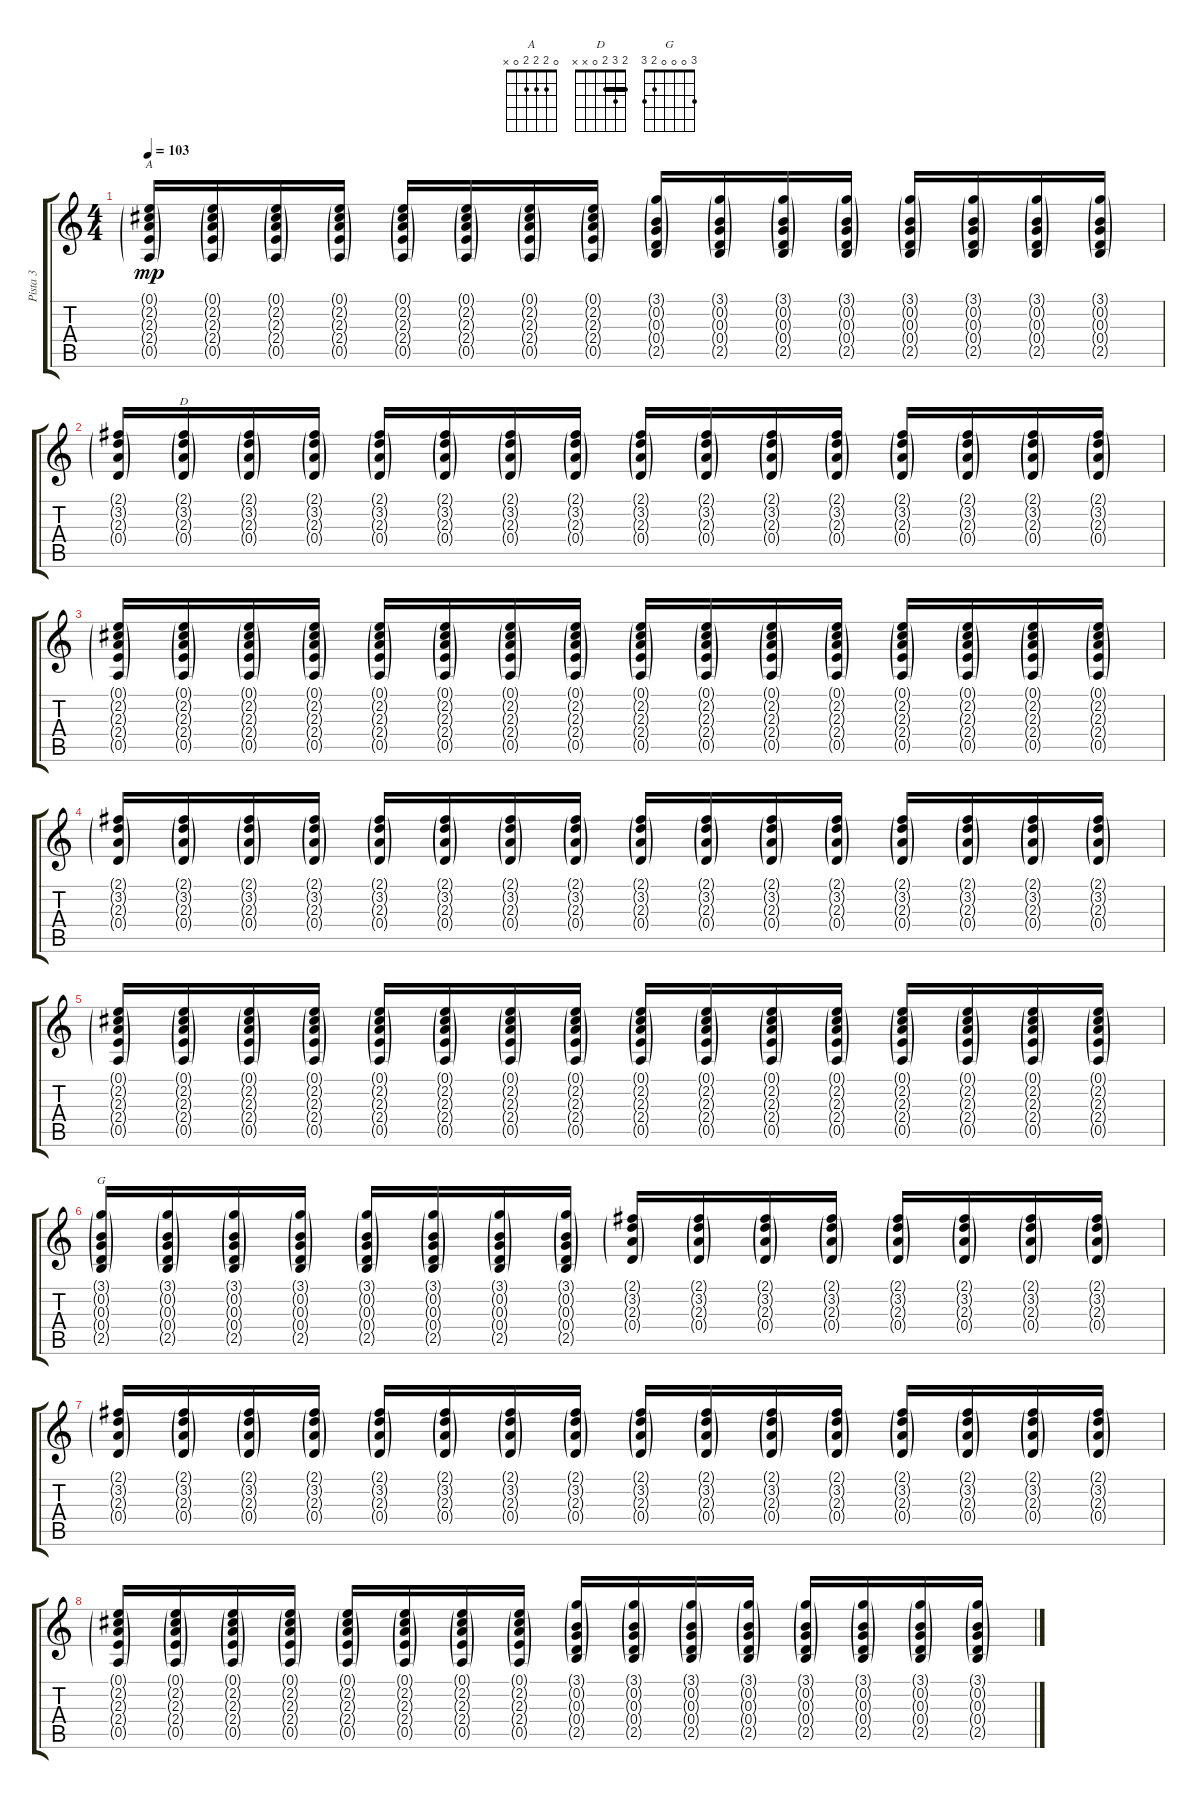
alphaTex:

\track ("Pista 3" "Pista 3") {instrument acousticguitarsteel}
\staff {score tabs}
\tuning (E4 B3 G3 D3 A2 E2) {hide}
\chord ("A" 0 2 2 2 0 x)
\chord ("D" 2 3 2 0 x x) {barre 2}
\chord ("G" 3 0 0 0 2 3)
\ts (4 4)
\tempo 103
\clef g2
\ks c
(0.1{g} 2.2{g} 2.3{g} 2.4{g} 0.5{g}).16{ch "A" dy mp} (0.1{g} 2.2{g} 2.3{g} 2.4{g} 0.5{g}).16 (0.1{g} 2.2{g} 2.3{g} 2.4{g} 0.5{g}).16 (0.1{g} 2.2{g} 2.3{g} 2.4{g} 0.5{g}).16 (0.1{g} 2.2{g} 2.3{g} 2.4{g} 0.5{g}).16 (0.1{g} 2.2{g} 2.3{g} 2.4{g} 0.5{g}).16 (0.1{g} 2.2{g} 2.3{g} 2.4{g} 0.5{g}).16 (0.1{g} 2.2{g} 2.3{g} 2.4{g} 0.5{g}).16 (3.1{g} 0.2{g} 0.3{g} 0.4{g} 2.5{g}).16 (3.1{g} 0.2{g} 0.3{g} 0.4{g} 2.5{g}).16 (3.1{g} 0.2{g} 0.3{g} 0.4{g} 2.5{g}).16 (3.1{g} 0.2{g} 0.3{g} 0.4{g} 2.5{g}).16 (3.1{g} 0.2{g} 0.3{g} 0.4{g} 2.5{g}).16 (3.1{g} 0.2{g} 0.3{g} 0.4{g} 2.5{g}).16 (3.1{g} 0.2{g} 0.3{g} 0.4{g} 2.5{g}).16 (3.1{g} 0.2{g} 0.3{g} 0.4{g} 2.5{g}).16 |
(2.1{g} 3.2{g} 2.3{g} 0.4{g}).16 (2.1{g} 3.2{g} 2.3{g} 0.4{g}).16{ch "D" volume 8 balance 8} (2.1{g} 3.2{g} 2.3{g} 0.4{g}).16 (2.1{g} 3.2{g} 2.3{g} 0.4{g}).16 (2.1{g} 3.2{g} 2.3{g} 0.4{g}).16 (2.1{g} 3.2{g} 2.3{g} 0.4{g}).16 (2.1{g} 3.2{g} 2.3{g} 0.4{g}).16 (2.1{g} 3.2{g} 2.3{g} 0.4{g}).16 (2.1{g} 3.2{g} 2.3{g} 0.4{g}).16 (2.1{g} 3.2{g} 2.3{g} 0.4{g}).16 (2.1{g} 3.2{g} 2.3{g} 0.4{g}).16 (2.1{g} 3.2{g} 2.3{g} 0.4{g}).16 (2.1{g} 3.2{g} 2.3{g} 0.4{g}).16 (2.1{g} 3.2{g} 2.3{g} 0.4{g}).16 (2.1{g} 3.2{g} 2.3{g} 0.4{g}).16 (2.1{g} 3.2{g} 2.3{g} 0.4{g}).16 |
(0.1{g} 2.2{g} 2.3{g} 2.4{g} 0.5{g}).16 (0.1{g} 2.2{g} 2.3{g} 2.4{g} 0.5{g}).16 (0.1{g} 2.2{g} 2.3{g} 2.4{g} 0.5{g}).16 (0.1{g} 2.2{g} 2.3{g} 2.4{g} 0.5{g}).16 (0.1{g} 2.2{g} 2.3{g} 2.4{g} 0.5{g}).16 (0.1{g} 2.2{g} 2.3{g} 2.4{g} 0.5{g}).16 (0.1{g} 2.2{g} 2.3{g} 2.4{g} 0.5{g}).16 (0.1{g} 2.2{g} 2.3{g} 2.4{g} 0.5{g}).16 (0.1{g} 2.2{g} 2.3{g} 2.4{g} 0.5{g}).16 (0.1{g} 2.2{g} 2.3{g} 2.4{g} 0.5{g}).16 (0.1{g} 2.2{g} 2.3{g} 2.4{g} 0.5{g}).16 (0.1{g} 2.2{g} 2.3{g} 2.4{g} 0.5{g}).16 (0.1{g} 2.2{g} 2.3{g} 2.4{g} 0.5{g}).16 (0.1{g} 2.2{g} 2.3{g} 2.4{g} 0.5{g}).16 (0.1{g} 2.2{g} 2.3{g} 2.4{g} 0.5{g}).16 (0.1{g} 2.2{g} 2.3{g} 2.4{g} 0.5{g}).16 |
(2.1{g} 3.2{g} 2.3{g} 0.4{g}).16{volume 8 balance 8} (2.1{g} 3.2{g} 2.3{g} 0.4{g}).16 (2.1{g} 3.2{g} 2.3{g} 0.4{g}).16 (2.1{g} 3.2{g} 2.3{g} 0.4{g}).16 (2.1{g} 3.2{g} 2.3{g} 0.4{g}).16 (2.1{g} 3.2{g} 2.3{g} 0.4{g}).16 (2.1{g} 3.2{g} 2.3{g} 0.4{g}).16 (2.1{g} 3.2{g} 2.3{g} 0.4{g}).16 (2.1{g} 3.2{g} 2.3{g} 0.4{g}).16 (2.1{g} 3.2{g} 2.3{g} 0.4{g}).16 (2.1{g} 3.2{g} 2.3{g} 0.4{g}).16 (2.1{g} 3.2{g} 2.3{g} 0.4{g}).16 (2.1{g} 3.2{g} 2.3{g} 0.4{g}).16 (2.1{g} 3.2{g} 2.3{g} 0.4{g}).16 (2.1{g} 3.2{g} 2.3{g} 0.4{g}).16 (2.1{g} 3.2{g} 2.3{g} 0.4{g}).16 |
(0.1{g} 2.2{g} 2.3{g} 2.4{g} 0.5{g}).16 (0.1{g} 2.2{g} 2.3{g} 2.4{g} 0.5{g}).16 (0.1{g} 2.2{g} 2.3{g} 2.4{g} 0.5{g}).16 (0.1{g} 2.2{g} 2.3{g} 2.4{g} 0.5{g}).16 (0.1{g} 2.2{g} 2.3{g} 2.4{g} 0.5{g}).16 (0.1{g} 2.2{g} 2.3{g} 2.4{g} 0.5{g}).16 (0.1{g} 2.2{g} 2.3{g} 2.4{g} 0.5{g}).16 (0.1{g} 2.2{g} 2.3{g} 2.4{g} 0.5{g}).16 (0.1{g} 2.2{g} 2.3{g} 2.4{g} 0.5{g}).16 (0.1{g} 2.2{g} 2.3{g} 2.4{g} 0.5{g}).16 (0.1{g} 2.2{g} 2.3{g} 2.4{g} 0.5{g}).16 (0.1{g} 2.2{g} 2.3{g} 2.4{g} 0.5{g}).16 (0.1{g} 2.2{g} 2.3{g} 2.4{g} 0.5{g}).16 (0.1{g} 2.2{g} 2.3{g} 2.4{g} 0.5{g}).16 (0.1{g} 2.2{g} 2.3{g} 2.4{g} 0.5{g}).16 (0.1{g} 2.2{g} 2.3{g} 2.4{g} 0.5{g}).16 |
(3.1{g} 0.2{g} 0.3{g} 0.4{g} 2.5{g}).16{ch "G"} (3.1{g} 0.2{g} 0.3{g} 0.4{g} 2.5{g}).16 (3.1{g} 0.2{g} 0.3{g} 0.4{g} 2.5{g}).16 (3.1{g} 0.2{g} 0.3{g} 0.4{g} 2.5{g}).16 (3.1{g} 0.2{g} 0.3{g} 0.4{g} 2.5{g}).16 (3.1{g} 0.2{g} 0.3{g} 0.4{g} 2.5{g}).16 (3.1{g} 0.2{g} 0.3{g} 0.4{g} 2.5{g}).16 (3.1{g} 0.2{g} 0.3{g} 0.4{g} 2.5{g}).16 (2.1{g} 3.2{g} 2.3{g} 0.4{g}).16 (2.1{g} 3.2{g} 2.3{g} 0.4{g}).16 (2.1{g} 3.2{g} 2.3{g} 0.4{g}).16 (2.1{g} 3.2{g} 2.3{g} 0.4{g}).16 (2.1{g} 3.2{g} 2.3{g} 0.4{g}).16 (2.1{g} 3.2{g} 2.3{g} 0.4{g}).16 (2.1{g} 3.2{g} 2.3{g} 0.4{g}).16 (2.1{g} 3.2{g} 2.3{g} 0.4{g}).16 |
(2.1{g} 3.2{g} 2.3{g} 0.4{g}).16 (2.1{g} 3.2{g} 2.3{g} 0.4{g}).16{volume 8 balance 8} (2.1{g} 3.2{g} 2.3{g} 0.4{g}).16 (2.1{g} 3.2{g} 2.3{g} 0.4{g}).16 (2.1{g} 3.2{g} 2.3{g} 0.4{g}).16 (2.1{g} 3.2{g} 2.3{g} 0.4{g}).16 (2.1{g} 3.2{g} 2.3{g} 0.4{g}).16 (2.1{g} 3.2{g} 2.3{g} 0.4{g}).16 (2.1{g} 3.2{g} 2.3{g} 0.4{g}).16 (2.1{g} 3.2{g} 2.3{g} 0.4{g}).16 (2.1{g} 3.2{g} 2.3{g} 0.4{g}).16 (2.1{g} 3.2{g} 2.3{g} 0.4{g}).16 (2.1{g} 3.2{g} 2.3{g} 0.4{g}).16 (2.1{g} 3.2{g} 2.3{g} 0.4{g}).16 (2.1{g} 3.2{g} 2.3{g} 0.4{g}).16 (2.1{g} 3.2{g} 2.3{g} 0.4{g}).16 |
(0.1{g} 2.2{g} 2.3{g} 2.4{g} 0.5{g}).16 (0.1{g} 2.2{g} 2.3{g} 2.4{g} 0.5{g}).16 (0.1{g} 2.2{g} 2.3{g} 2.4{g} 0.5{g}).16 (0.1{g} 2.2{g} 2.3{g} 2.4{g} 0.5{g}).16 (0.1{g} 2.2{g} 2.3{g} 2.4{g} 0.5{g}).16 (0.1{g} 2.2{g} 2.3{g} 2.4{g} 0.5{g}).16 (0.1{g} 2.2{g} 2.3{g} 2.4{g} 0.5{g}).16 (0.1{g} 2.2{g} 2.3{g} 2.4{g} 0.5{g}).16 (3.1{g} 0.2{g} 0.3{g} 0.4{g} 2.5{g}).16 (3.1{g} 0.2{g} 0.3{g} 0.4{g} 2.5{g}).16 (3.1{g} 0.2{g} 0.3{g} 0.4{g} 2.5{g}).16 (3.1{g} 0.2{g} 0.3{g} 0.4{g} 2.5{g}).16 (3.1{g} 0.2{g} 0.3{g} 0.4{g} 2.5{g}).16 (3.1{g} 0.2{g} 0.3{g} 0.4{g} 2.5{g}).16 (3.1{g} 0.2{g} 0.3{g} 0.4{g} 2.5{g}).16 (3.1{g} 0.2{g} 0.3{g} 0.4{g} 2.5{g}).16
